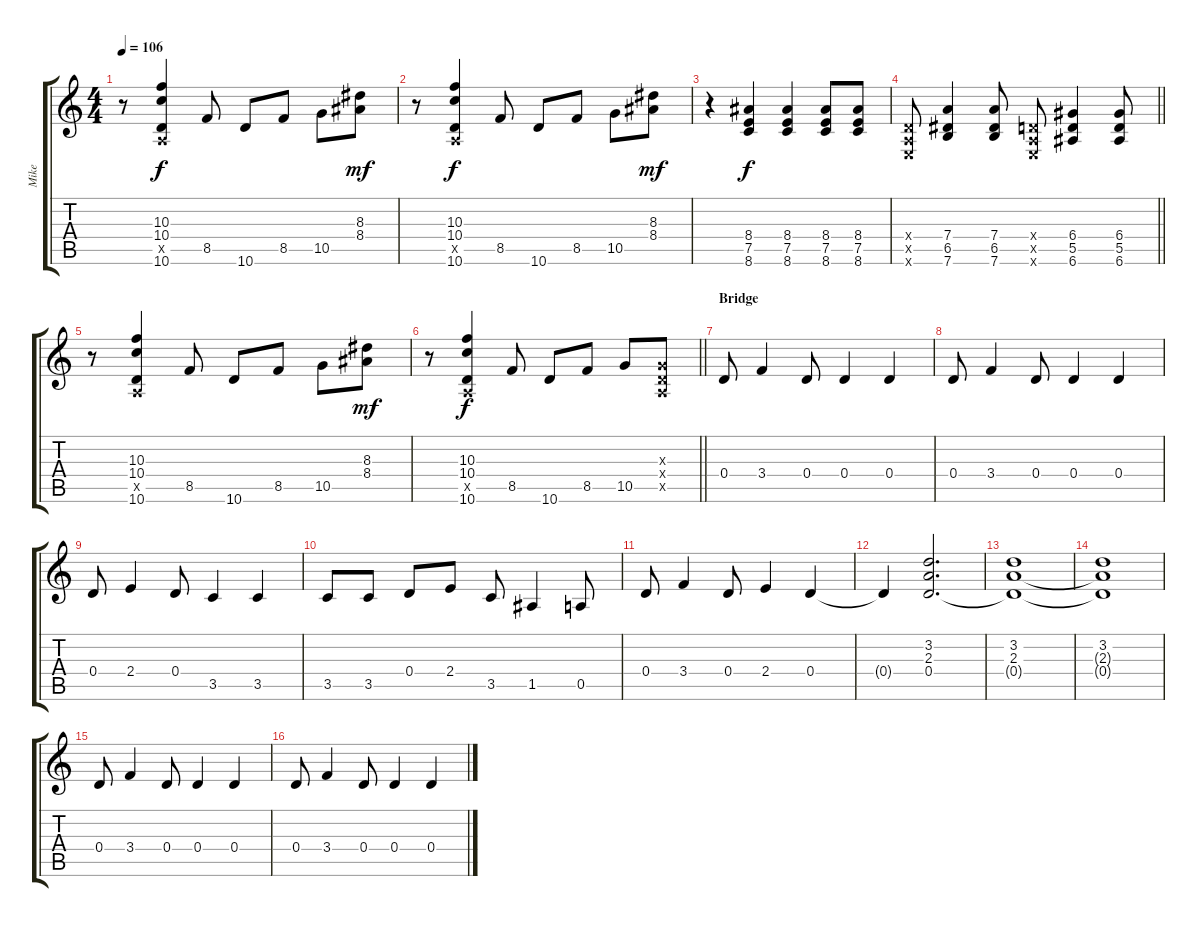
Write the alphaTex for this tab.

\track ("Mike" "Mike") {instrument overdrivenguitar}
\staff {score tabs}
\tuning (E4 B3 G3 D3 A2 E2) {hide}
\ts (4 4)
\tempo 106
\clef g2
\ks c
r.8{dy f} (10.3 10.4 0.5{x} 10.6).4 8.5.8 10.6.8 8.5.8 10.5.8 (8.3 8.4).8{dy mf} |
r.8 (10.3 10.4 0.5{x} 10.6).4{dy f} 8.5.8 10.6.8 8.5.8 10.5.8 (8.3 8.4).8{dy mf} |
r.4 (8.4 7.5 8.6).4{dy f} (8.4 7.5 8.6).4 (8.4 7.5 8.6).8 (8.4 7.5 8.6).8 |
\barLineRight lightlight
(0.4{x} 0.5{x} 0.6{x}).8 (7.4 6.5 7.6).4 (7.4 6.5 7.6).8 (0.4{x} 0.5{x} 0.6{x}).8 (6.4 5.5 6.6).4 (6.4 5.5 6.6).8 |
r.8 (10.3 10.4 0.5{x} 10.6).4 8.5.8 10.6.8 8.5.8 10.5.8 (8.3 8.4).8{dy mf} |
\barLineRight lightlight
r.8 (10.3 10.4 0.5{x} 10.6).4{dy f} 8.5.8 10.6.8 8.5.8 10.5.8 (0.3{x} 0.4{x} 0.5{x}).8 |
\section ("" "Bridge")
0.4.8 3.4.4 0.4.8 0.4.4 0.4.4 |
0.4.8 3.4.4 0.4.8 0.4.4 0.4.4 |
0.4.8 2.4.4 0.4.8 3.5.4 3.5.4 |
3.5.8 3.5.8 0.4.8 2.4.8 3.5.8 1.5.4 0.5.8 |
0.4.8 3.4.4 0.4.8 2.4.4 0.4.4 |
0.4{t}.4 (3.2 2.3 0.4).2{d} |
(3.2 2.3 0.4{t}).1 |
(3.2 2.3{t} 0.4{t}).1 |
0.4.8 3.4.4 0.4.8 0.4.4 0.4.4 |
0.4.8 3.4.4 0.4.8 0.4.4 0.4.4
